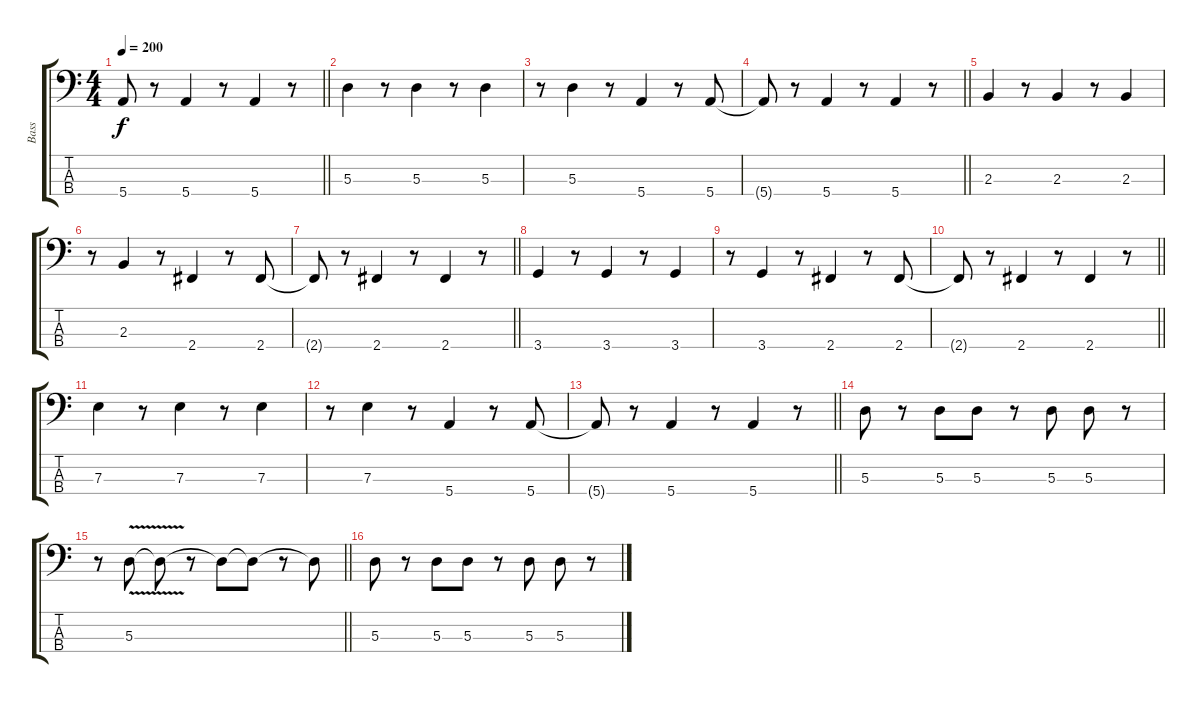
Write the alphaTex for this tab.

\track ("Bass" "Bass") {instrument synthbass1}
\staff {score tabs}
\tuning (G2 D2 A1 E1) {hide}
\ts (4 4)
\tempo 200
\clef f4
\barLineRight lightlight
\ks c
5.4{t}.8{dy f} r.8 5.4.4 r.8 5.4.4 r.8 |
5.3.4 r.8 5.3.4 r.8 5.3.4 |
r.8 5.3.4 r.8 5.4.4 r.8 5.4.8 |
\barLineRight lightlight
5.4{t}.8 r.8 5.4.4 r.8 5.4.4 r.8 |
2.3.4 r.8 2.3.4 r.8 2.3.4 |
r.8 2.3.4 r.8 2.4.4 r.8 2.4.8 |
\barLineRight lightlight
2.4{t}.8 r.8 2.4.4 r.8 2.4.4 r.8 |
3.4.4 r.8 3.4.4 r.8 3.4.4 |
r.8 3.4.4 r.8 2.4.4 r.8 2.4.8 |
\barLineRight lightlight
2.4{t}.8 r.8 2.4.4 r.8 2.4.4 r.8 |
7.3.4 r.8 7.3.4 r.8 7.3.4 |
r.8 7.3.4 r.8 5.4.4 r.8 5.4.8 |
\barLineRight lightlight
5.4{t}.8 r.8 5.4.4 r.8 5.4.4 r.8 |
\section ("" " ")
5.3.8 r.8 5.3.8 5.3.8 r.8 5.3.8 5.3.8 r.8 |
\barLineRight lightlight
r.8 5.3{v}.8 5.3{t}.8 r.8 5.3{t}.8 5.3{t}.8 r.8 5.3{t}.8 |
\section ("" " ")
5.3.8 r.8 5.3.8 5.3.8 r.8 5.3.8 5.3.8 r.8
